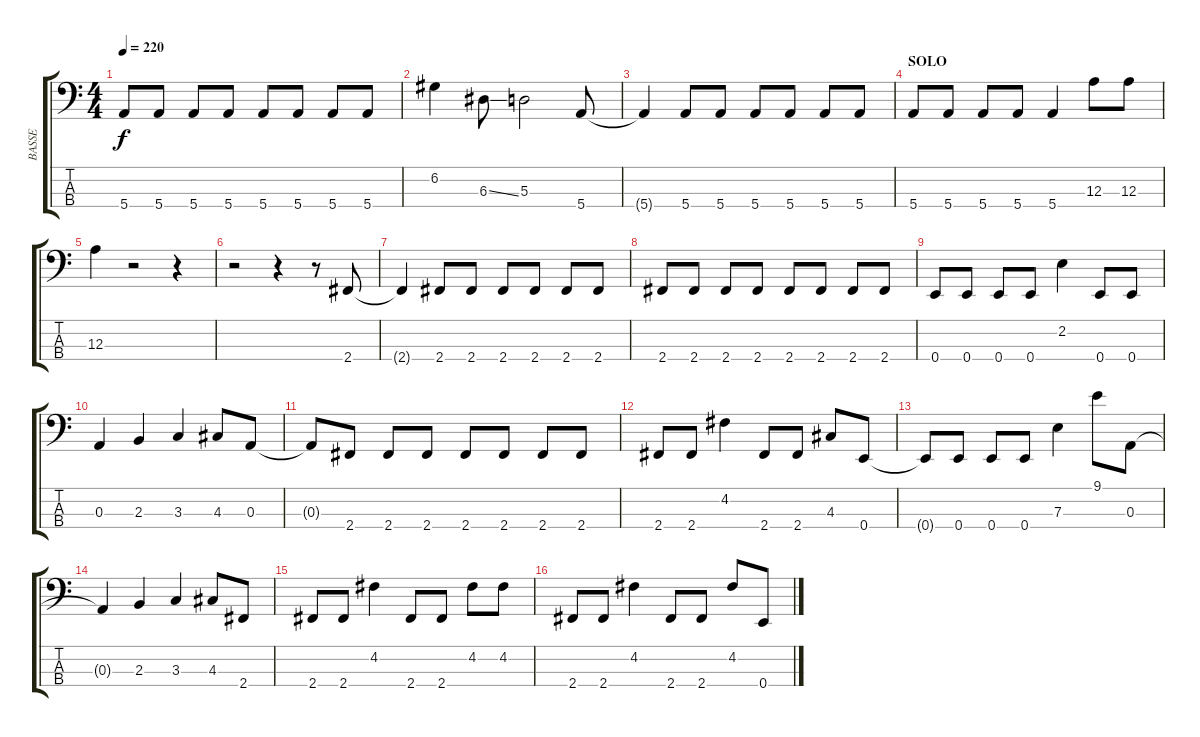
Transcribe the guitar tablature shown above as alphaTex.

\track ("BASSE" "BASSE") {instrument electricbassfinger}
\staff {score tabs}
\tuning (G2 D2 A1 E1) {hide}
\ts (4 4)
\tempo 220
\clef f4
\ks c
5.4.8{dy f} 5.4.8 5.4.8 5.4.8 5.4.8 5.4.8 5.4.8 5.4.8 |
6.2.4 6.3{ss}.8 5.3.2 5.4.8 |
5.4{t}.4 5.4.8 5.4.8 5.4.8 5.4.8 5.4.8 5.4.8 |
\section ("" "SOLO")
5.4.8 5.4.8 5.4.8 5.4.8 5.4.4 12.3.8 12.3.8 |
12.3.4 r.2 r.4 |
r.2 r.4 r.8 2.4.8 |
2.4{t}.4 2.4.8 2.4.8 2.4.8 2.4.8 2.4.8 2.4.8 |
2.4.8 2.4.8 2.4.8 2.4.8 2.4.8 2.4.8 2.4.8 2.4.8 |
0.4.8 0.4.8 0.4.8 0.4.8 2.2.4 0.4.8 0.4.8 |
0.3.4 2.3.4 3.3.4 4.3.8 0.3.8 |
0.3{t}.8 2.4.8 2.4.8 2.4.8 2.4.8 2.4.8 2.4.8 2.4.8 |
2.4.8 2.4.8 4.2.4 2.4.8 2.4.8 4.3.8 0.4.8 |
0.4{t}.8 0.4.8 0.4.8 0.4.8 7.3.4 9.1.8 0.3.8 |
0.3{t}.4 2.3.4 3.3.4 4.3.8 2.4.8 |
2.4.8 2.4.8 4.2.4 2.4.8 2.4.8 4.2.8 4.2.8 |
2.4.8 2.4.8 4.2.4 2.4.8 2.4.8 4.2.8 0.4.8
